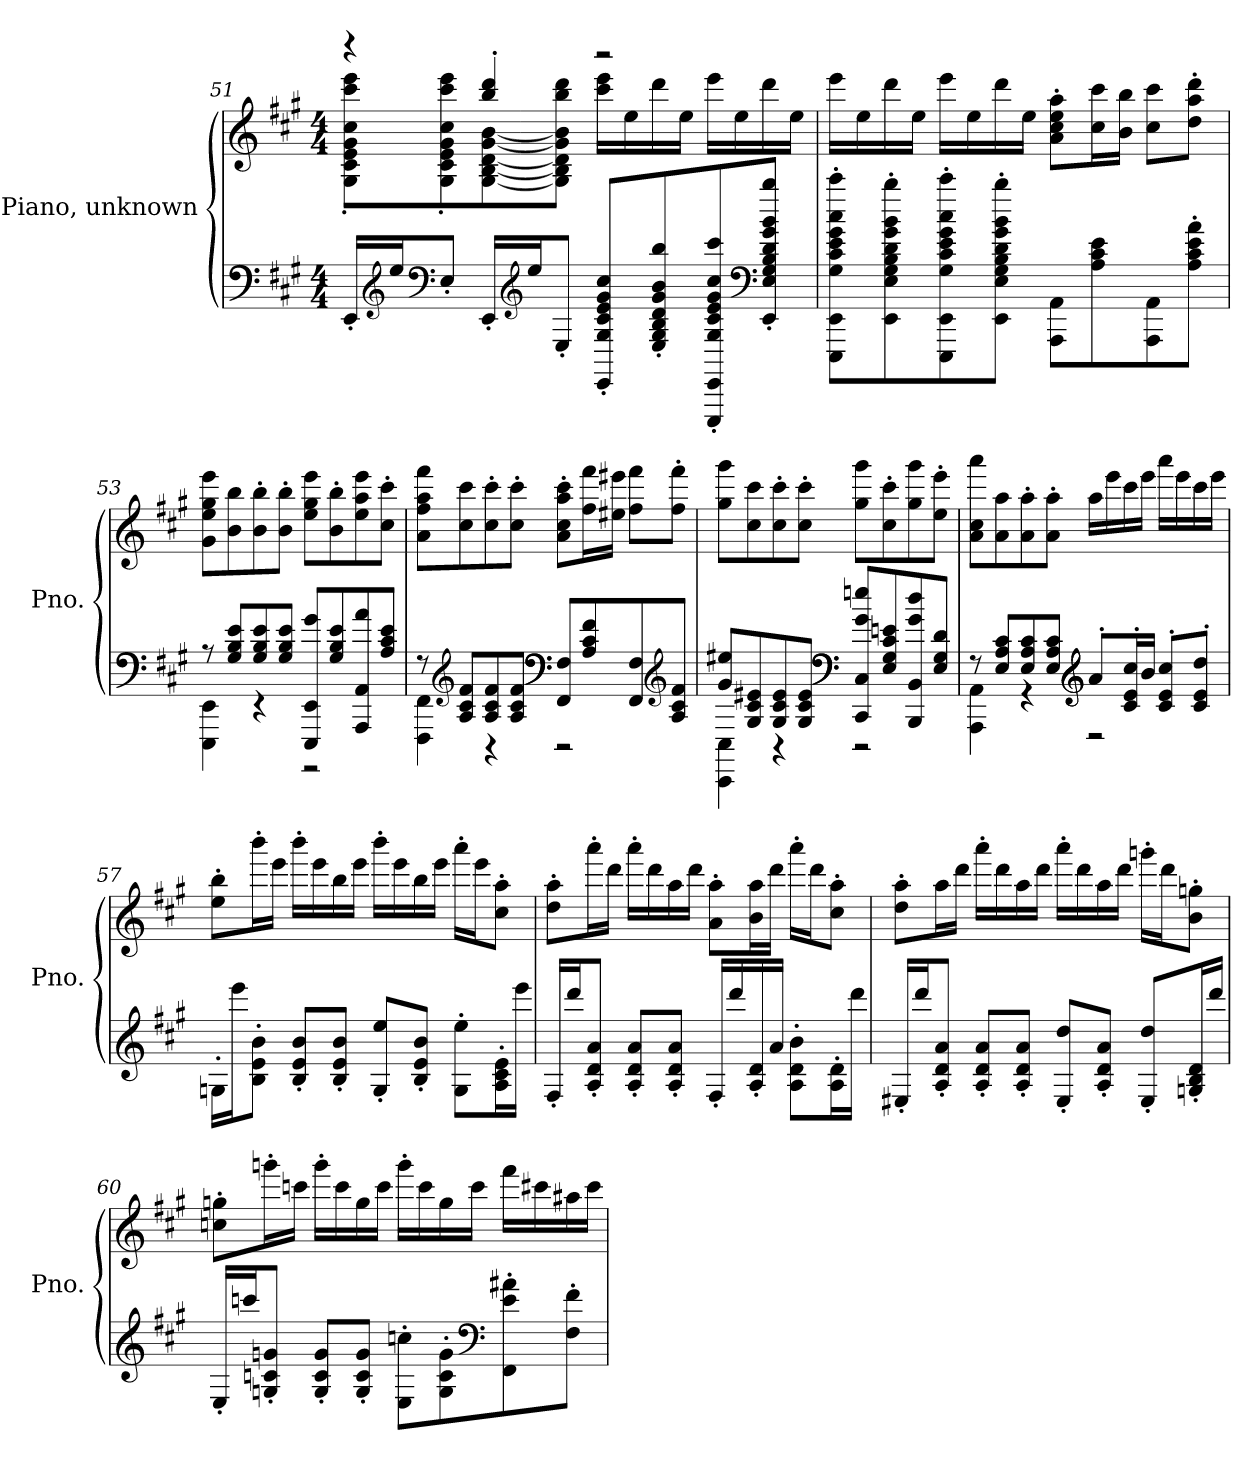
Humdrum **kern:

**kern	**kern
*part1	*part1
*staff2	*staff1
*I"Piano, unknown	*
*I'Pno.	*
!!LO:PB:g=z
*clefF4	*clefG2
*k[f#c#g#]	*k[f#c#g#]
*M4/4	*M4/4
=51	=51
*	*^
16EE'/LL	4r	8G#\' 8c#\' 8e\' 8g#\' 8cc#\' 8ccc#\' 8eee\'L
*clefG2	*	*
16ee/J	.	.
*clefF4	*	*
8E'/J	.	8G#\' 8c#\' 8e\' 8g#\' 8cc#\' 8ccc#\' 8eee\'
16EE'/LL	4bb/' 4ddd/'	[8G#\ [8B\ [8d\ [8g#\ [8b\
*clefG2	*	*
16ee/J	.	.
8E'/J	.	8G#\] 8B\] 8d\] 8g#\] 8b\] 8bb\ 8ddd\J
8EE/' 8G#/' 8c#/' 8e/' 8g#/' 8cc#/'L	2r	16ccc#\ 16eee\LL
.	.	16ee\
8E/' 8G#/' 8B/' 8d/' 8g#/' 8b/' 8bb/'	.	16ddd\
.	.	16ee\JJ
8EEE/' 8EE/' 8G#/' 8c#/' 8e/' 8g#/' 8cc#/' 8ccc#/'	.	16eee\LL
.	.	16ee\
*clefF4	*	*
8EE/' 8E/' 8G#/' 8B/' 8d/' 8g#/' 8b/' 8bb/'J	.	16ddd\
.	.	16ee\JJ
*	*v	*v
=52	=52
8EEE\' 8EE\' 8G#\' 8c#\' 8e\' 8g#\' 8cc#\' 8ccc#\'L	16eee\LL
.	16ee\
8EE\' 8E\' 8G#\' 8B\' 8d\' 8g#\' 8b\' 8bb\'	16ddd\
.	16ee\JJ
8EEE\' 8EE\' 8G#\' 8c#\' 8e\' 8g#\' 8cc#\' 8ccc#\'	16eee\LL
.	16ee\
8EE\' 8E\' 8G#\' 8B\' 8d\' 8g#\' 8b\' 8bb\'J	16ddd\
.	16ee\JJ
8AAA\ 8AA\L	8a\' 8cc#\' 8ee\' 8aa\'L
8A\ 8c#\ 8e\	16cc#\ 16ccc#\L
.	16b\ 16bb\JJ
8AAA\ 8AA\	8cc#\ 8ccc#\L
8A\' 8c#\' 8e\' 8a\'J	8dd\' 8aa\' 8ddd\'J
!!LO:LB:g=z
=53	=53
*^	*
8r	4EEE\ 4EE\	8g#\ 8ee\ 8gg#\ 8eee\L
8G#/ 8B/ 8e/L	.	8b\ 8bb\
8G#/ 8B/ 8e/	4r	8b\' 8bb\'
8G#/ 8B/ 8e/J	.	8b\' 8bb\'J
8EEE/ 8EE/ 8g#/L	2r	8ee\ 8gg#\ 8eee\L
8G#/ 8B/ 8e/	.	8b\' 8bb\'
8AAA/ 8AA/ 8a/	.	8ee\ 8aa\ 8eee\
8A/ 8c#/ 8e/J	.	8cc#\' 8ccc#\'J
=54	=54	=54
8r	4FFF#\ 4FF#\	8a\ 8ff#\ 8aa\ 8fff#\L
*clefG2	*	*
8A/ 8c#/ 8f#/L	.	8cc#\ 8ccc#\
8A/ 8c#/ 8f#/	4r	8cc#\' 8ccc#\'
8A/ 8c#/ 8f#/J	.	8cc#\' 8ccc#\'J
*clefF4	*	*
8FF#/ 8F#/L	2r	8a\' 8cc#\' 8aa\' 8ccc#\'L
8A/ 8c#/ 8f#/	.	16ff#\ 16fff#\L
.	.	16ee#X\ 16eee#X\JJ
8FF#/ 8F#/	.	8ff#\ 8fff#\L
*clefG2	*	*
8A/ 8c#/ 8f#/J	.	8ff#\' 8fff#\'J
=55	=55	=55
8g#/ 8ee#X/L	4CC#\ 4C#\	8gg#\ 8ggg#\L
8G#/ 8c#/ 8e#X/	.	8cc#\ 8ccc#\
8G#/ 8c#/ 8e#/	4r	8cc#\' 8ccc#\'
8G#/ 8c#/ 8e#/J	.	8cc#\' 8ccc#\'J
*clefF4	*	*
8CC#/ 8C#/ 8g#/ 8een/L	2r	8gg#\ 8ggg#\L
8E/ 8G#/ 8c#/ 8en/	.	8cc#\' 8ccc#\'
8BBB/ 8BB/ 8g#/ 8dd/	.	8gg#\ 8ggg#\
8E/ 8G#/ 8d/J	.	8ee\' 8eee\'J
!!LO:LB:g=z
=56	=56	=56
8r	4AAA\ 4AA\	8a\ 8cc#\ 8aaa\L
8E/ 8A/ 8c#/L	.	8a\ 8aa\
8E/ 8A/ 8c#/	4r	8a\' 8aa\'
8E/ 8A/ 8c#/J	.	8a\' 8aa\'J
*clefG2	*	*
8a'/L	2r	16aa\LL
.	.	16eee\
16c#/' 16e/' 16cc#/'L	.	16ccc#\
16b/JJ	.	16eee\JJ
8c#/' 8e/' 8cc#/'L	.	16aaa\LL
.	.	16eee\
8c#/' 8e/' 8dd/'J	.	16ccc#\
.	.	16eee\JJ
*v	*v	*
=57	=57
16Gn'\LL	8ee\' 8bb\'L
16eee\J	.
8B\' 8e\' 8b\'J	16bbb'\L
.	16eee\JJ
8B/' 8e/' 8b/'L	16bbb'\LL
.	16eee\
8B/' 8e/' 8b/'J	16bb\
.	16eee\JJ
8G/' 8ee/'L	16bbb'\LL
.	16eee\
8B/' 8e/' 8b/'J	16bb\
.	16eee\JJ
8G\' 8ee\'L	16aaa'\LL
.	16eee\J
16A\' 16c#\' 16e\'L	8cc#\' 8aa\'J
16eee\JJ	.
!!LO:LB:g=z
=58	=58
16F#'/LL	8dd\' 8aa\'L
16ddd/J	.
8A/' 8d/' 8a/'J	16aaa'\L
.	16ddd\JJ
8A/' 8d/' 8a/'L	16aaa'\LL
.	16ddd\
8A/' 8d/' 8a/'J	16aa\
.	16ddd\JJ
16F#'/LL	8a\' 8aa\'L
16ddd/	.
16A/' 16d/'	16b\ 16aa\L
16a/JJ	16ddd\JJ
8A\' 8d\' 8b\'L	16aaa'\LL
.	16ddd\J
16A\' 16d\'L	8cc#\' 8aa\'J
16ddd\JJ	.
=59	=59
16E#X'/LL	8dd\' 8aa\'L
16ddd/J	.
8A/' 8d/' 8a/'J	16aa\L
.	16ddd\JJ
8A/' 8d/' 8a/'L	16aaa'\LL
.	16ddd\
8A/' 8d/' 8a/'J	16aa\
.	16ddd\JJ
8E#/' 8dd/'L	16aaa'\LL
.	16ddd\
8A/' 8d/' 8a/'J	16aa\
.	16ddd\JJ
8E#/' 8dd/'L	16gggn'\LL
.	16ddd\J
16Gn/' 16B/' 16d/'L	8b\' 8ggn\'J
16ddd/JJ	.
!!LO:LB:g=z
=60	=60
16E'/LL	8ccn\' 8ggn\'L
16cccn/J	.
8Gn/' 8cn/' 8gn/'J	16gggn'\L
.	16cccn\JJ
8G/' 8c/' 8g/'L	16ggg'\LL
.	16ccc\
8G/' 8c/' 8g/'J	16gg\
.	16ccc\JJ
8E\' 8ccn\'L	16ggg'\LL
.	16ccc\
8G\' 8c\' 8g\'	16gg\
.	16ccc\JJ
*clefF4	*
8FF#\' 8e\' 8a#X\'	16fff#\LL
.	16ccc#X\
8F#\' 8f#\'J	16aa#X\
.	16ccc#\JJ
=	=
*-	*-
